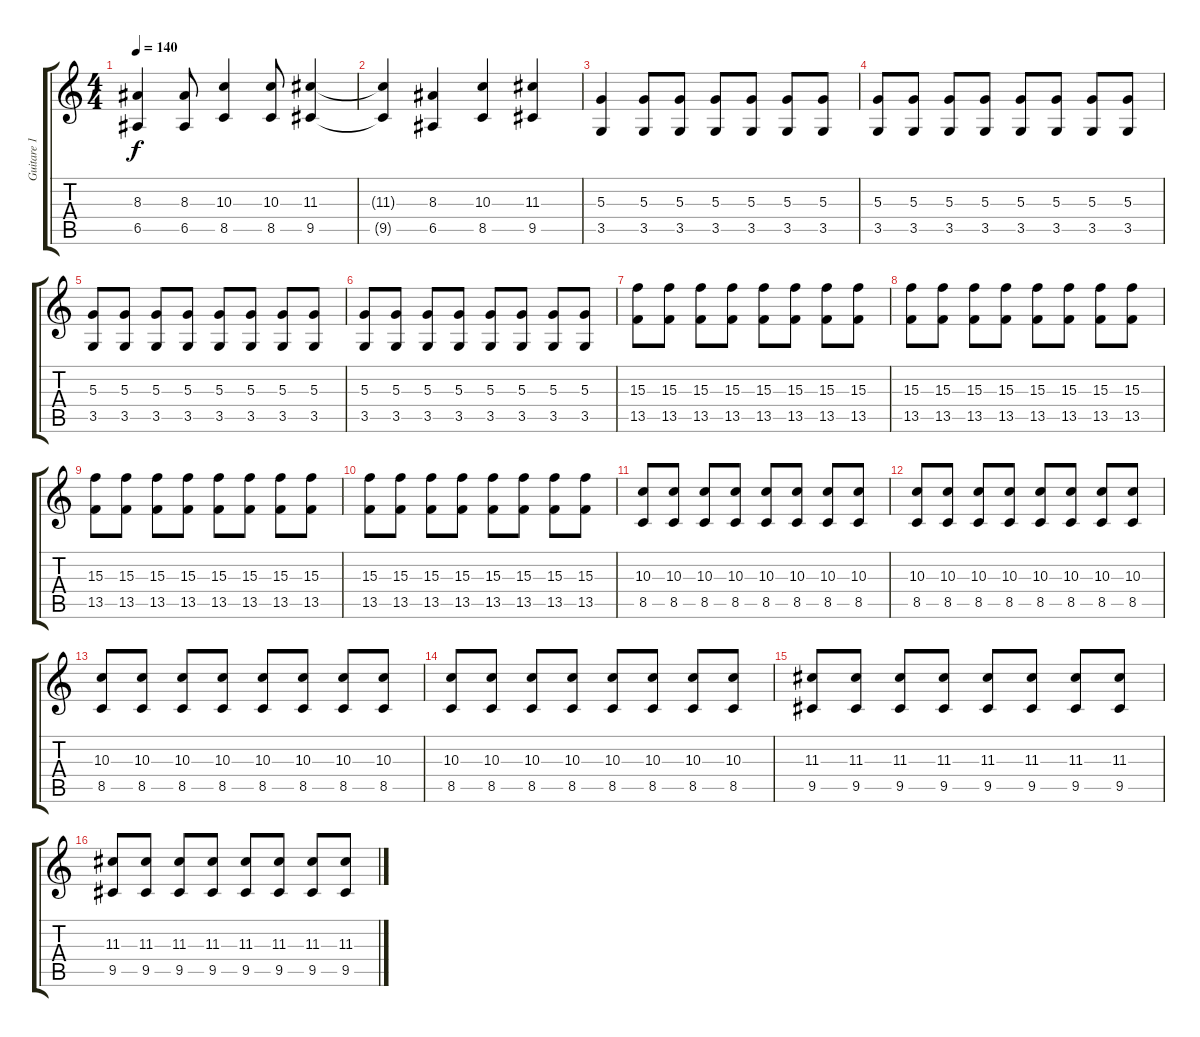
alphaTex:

\track ("Guitare 1" "Guitare 1") {instrument distortionguitar}
\staff {score tabs}
\tuning (B3 Gb3 D3 A2 E2 B1) {hide}
\ts (4 4)
\tempo 140
\clef g2
\ks c
(8.3 6.5).4{dy f} (8.3 6.5).8 (10.3 8.5).4 (10.3 8.5).8 (11.3 9.5).4 |
(11.3{t} 9.5{t}).4 (8.3 6.5).4 (10.3 8.5).4 (11.3 9.5).4 |
(5.3 3.5).4 (5.3 3.5).8 (5.3 3.5).8 (5.3 3.5).8 (5.3 3.5).8 (5.3 3.5).8 (5.3 3.5).8 |
(5.3 3.5).8 (5.3 3.5).8 (5.3 3.5).8 (5.3 3.5).8 (5.3 3.5).8 (5.3 3.5).8 (5.3 3.5).8 (5.3 3.5).8 |
(5.3 3.5).8 (5.3 3.5).8 (5.3 3.5).8 (5.3 3.5).8 (5.3 3.5).8 (5.3 3.5).8 (5.3 3.5).8 (5.3 3.5).8 |
(5.3 3.5).8 (5.3 3.5).8 (5.3 3.5).8 (5.3 3.5).8 (5.3 3.5).8 (5.3 3.5).8 (5.3 3.5).8 (5.3 3.5).8 |
(15.3 13.5).8 (15.3 13.5).8 (15.3 13.5).8 (15.3 13.5).8 (15.3 13.5).8 (15.3 13.5).8 (15.3 13.5).8 (15.3 13.5).8 |
(15.3 13.5).8 (15.3 13.5).8 (15.3 13.5).8 (15.3 13.5).8 (15.3 13.5).8 (15.3 13.5).8 (15.3 13.5).8 (15.3 13.5).8 |
(15.3 13.5).8 (15.3 13.5).8 (15.3 13.5).8 (15.3 13.5).8 (15.3 13.5).8 (15.3 13.5).8 (15.3 13.5).8 (15.3 13.5).8 |
(15.3 13.5).8 (15.3 13.5).8 (15.3 13.5).8 (15.3 13.5).8 (15.3 13.5).8 (15.3 13.5).8 (15.3 13.5).8 (15.3 13.5).8 |
(10.3 8.5).8 (10.3 8.5).8 (10.3 8.5).8 (10.3 8.5).8 (10.3 8.5).8 (10.3 8.5).8 (10.3 8.5).8 (10.3 8.5).8 |
(10.3 8.5).8 (10.3 8.5).8 (10.3 8.5).8 (10.3 8.5).8 (10.3 8.5).8 (10.3 8.5).8 (10.3 8.5).8 (10.3 8.5).8 |
(10.3 8.5).8 (10.3 8.5).8 (10.3 8.5).8 (10.3 8.5).8 (10.3 8.5).8 (10.3 8.5).8 (10.3 8.5).8 (10.3 8.5).8 |
(10.3 8.5).8 (10.3 8.5).8 (10.3 8.5).8 (10.3 8.5).8 (10.3 8.5).8 (10.3 8.5).8 (10.3 8.5).8 (10.3 8.5).8 |
(11.3 9.5).8 (11.3 9.5).8 (11.3 9.5).8 (11.3 9.5).8 (11.3 9.5).8 (11.3 9.5).8 (11.3 9.5).8 (11.3 9.5).8 |
(11.3 9.5).8 (11.3 9.5).8 (11.3 9.5).8 (11.3 9.5).8 (11.3 9.5).8 (11.3 9.5).8 (11.3 9.5).8 (11.3 9.5).8
